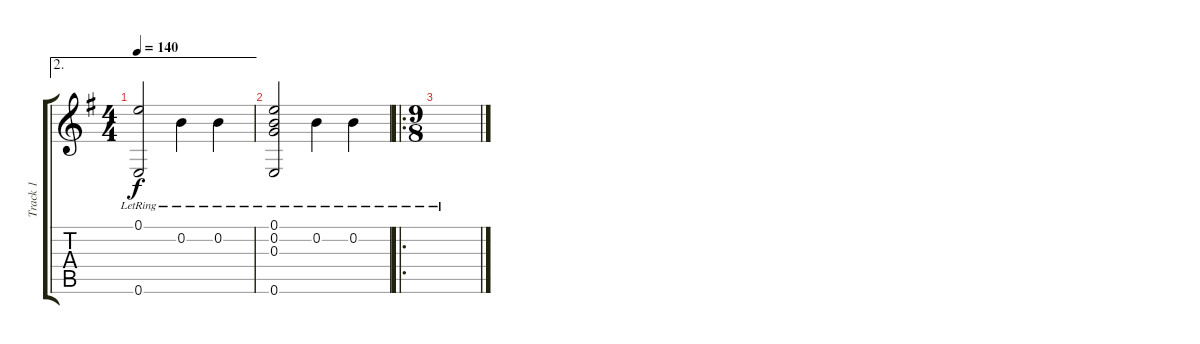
\track ("Track 1" "Track 1") {instrument electricguitarjazz}
\staff {score tabs}
\tuning (E4 B3 G3 D3 A2 E2) {hide}
\ae 2
\ts (4 4)
\tempo 140
\clef g2
\ks g
(0.1{lr} 0.6{lr}).2{dy f} 0.2{lr}.4 0.2{lr}.4 |
(0.1{lr} 0.2{lr} 0.3{lr} 0.6{lr}).2 0.2{lr}.4 0.2{lr}.4 |
\ro
\ts (9 8)
